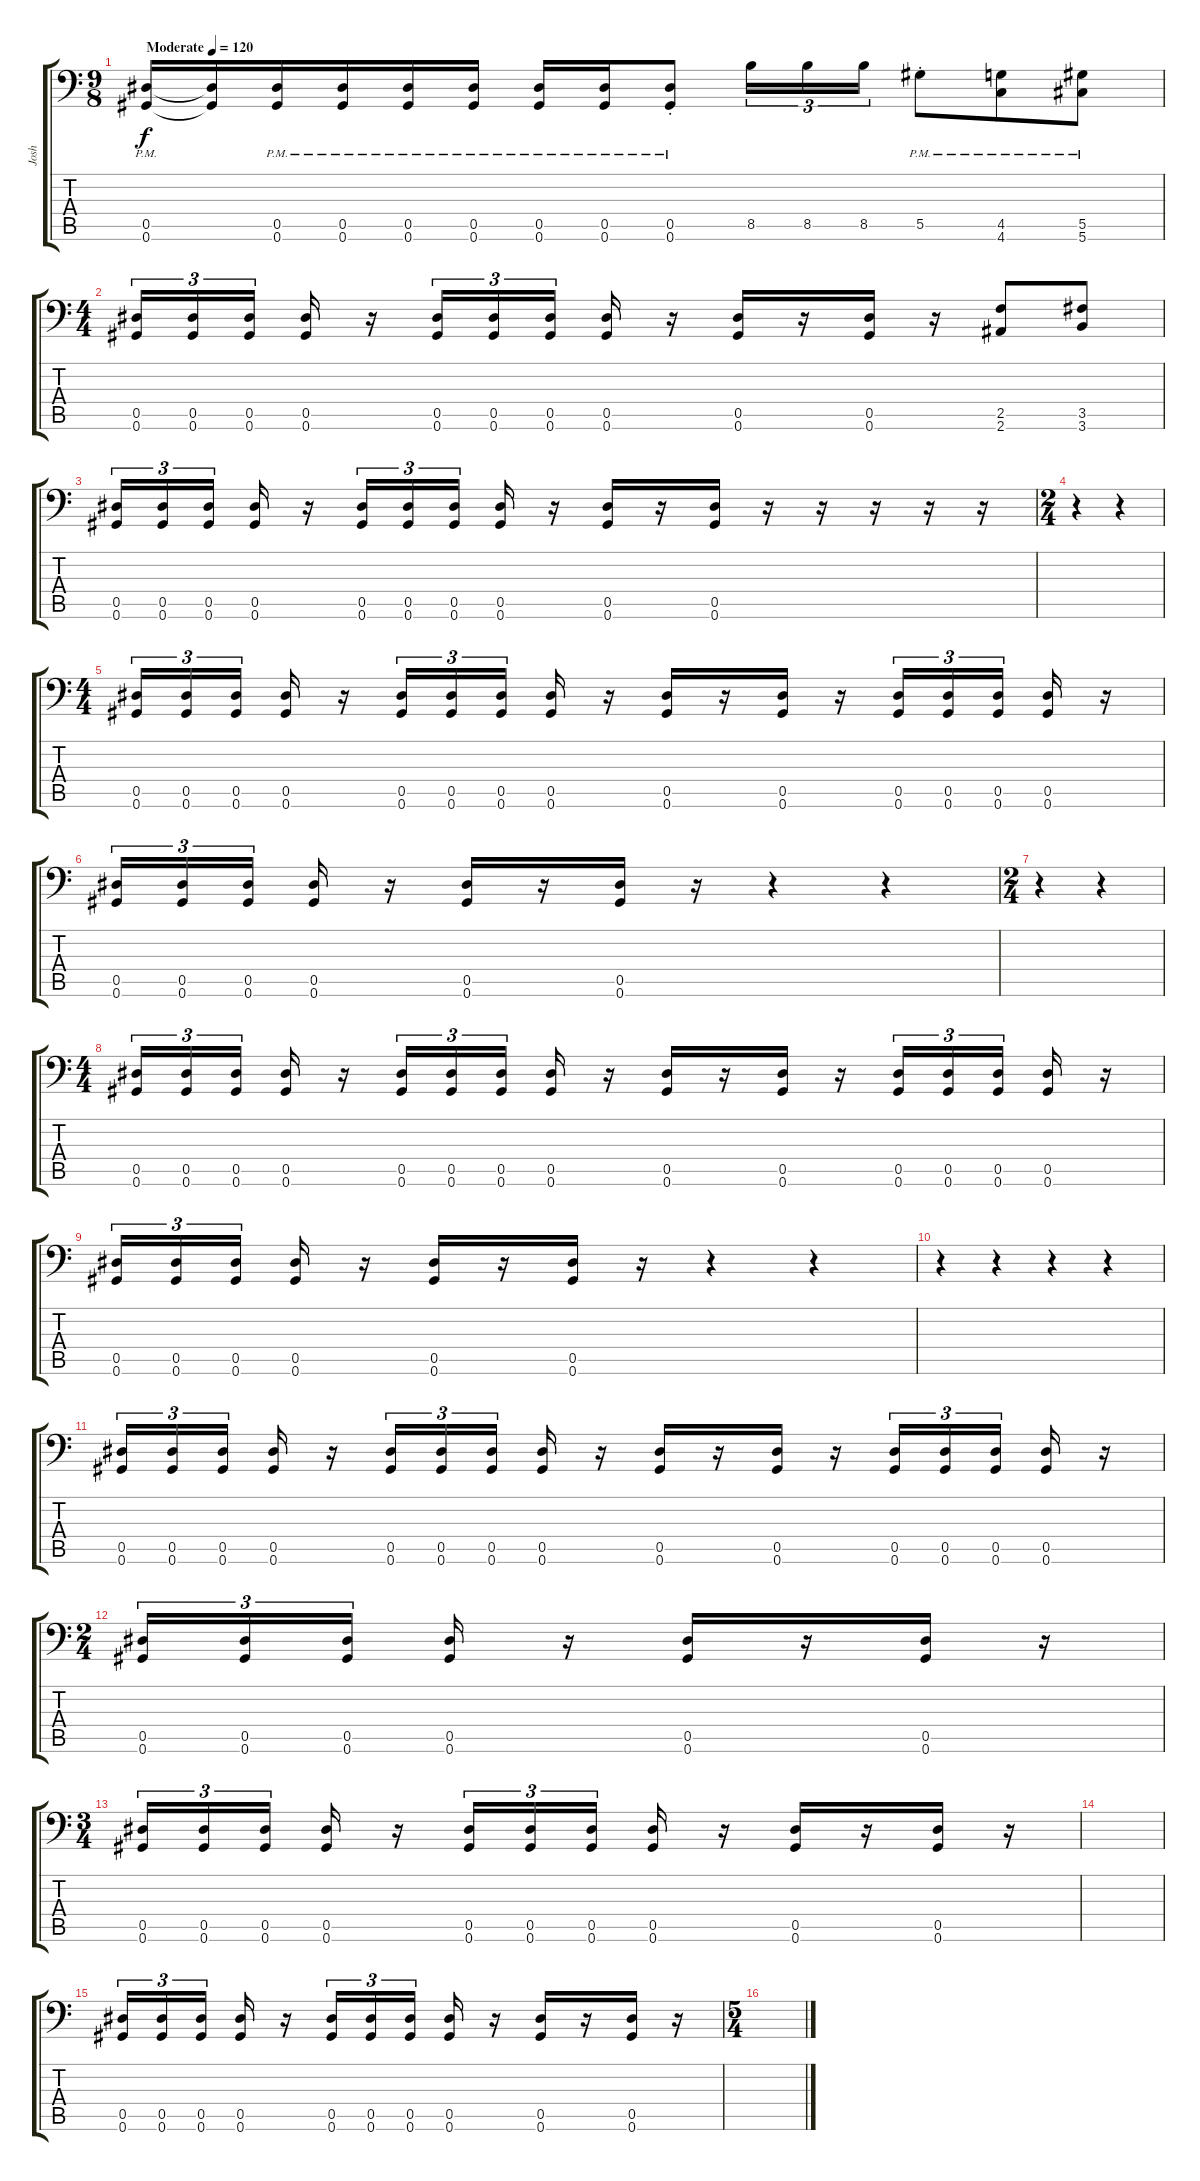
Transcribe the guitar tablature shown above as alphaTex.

\track ("Josh" "Josh") {instrument distortionguitar}
\staff {score tabs}
\tuning (Bb3 F3 Db3 Ab2 Eb2 Ab1) {hide}
\ts (9 8)
\tempo (120 "Moderate")
\clef f4
\ks c
(0.5{pm} 0.6{pm}).16{dy f instrument distortionguitar} (0.5{t} 0.6{t}).16 (0.5{pm} 0.6{pm}).16 (0.5{pm} 0.6{pm}).16 (0.5{pm} 0.6{pm}).16 (0.5{pm} 0.6{pm}).16 (0.5{pm} 0.6{pm}).16 (0.5{pm} 0.6{pm}).16 (0.5{pm st} 0.6{pm st}).8 8.5.16{tu (3 2)} 8.5.16{tu (3 2)} 8.5.16{tu (3 2)} 5.5{pm st}.8 (4.5{pm} 4.6{pm}).8 (5.5{pm} 5.6{pm}).8 |
\ts (4 4)
(0.5 0.6).16{tu (3 2)} (0.5 0.6).16{tu (3 2)} (0.5 0.6).16{tu (3 2) beam splitsecondary} (0.5 0.6).16 r.16 (0.5 0.6).16{tu (3 2)} (0.5 0.6).16{tu (3 2)} (0.5 0.6).16{tu (3 2) beam splitsecondary} (0.5 0.6).16 r.16 (0.5 0.6).16 r.16 (0.5 0.6).16 r.16 (2.5 2.6).8 (3.5 3.6).8 |
(0.5 0.6).16{tu (3 2)} (0.5 0.6).16{tu (3 2)} (0.5 0.6).16{tu (3 2) beam splitsecondary} (0.5 0.6).16 r.16 (0.5 0.6).16{tu (3 2)} (0.5 0.6).16{tu (3 2)} (0.5 0.6).16{tu (3 2) beam splitsecondary} (0.5 0.6).16 r.16 (0.5 0.6).16 r.16 (0.5 0.6).16 r.16 r.16 r.16 r.16 r.16 |
\ts (2 4)
r.4 r.4 |
\ts (4 4)
(0.5 0.6).16{tu (3 2)} (0.5 0.6).16{tu (3 2)} (0.5 0.6).16{tu (3 2) beam splitsecondary} (0.5 0.6).16 r.16 (0.5 0.6).16{tu (3 2)} (0.5 0.6).16{tu (3 2)} (0.5 0.6).16{tu (3 2) beam splitsecondary} (0.5 0.6).16 r.16 (0.5 0.6).16 r.16 (0.5 0.6).16 r.16 (0.5 0.6).16{tu (3 2)} (0.5 0.6).16{tu (3 2)} (0.5 0.6).16{tu (3 2) beam splitsecondary} (0.5 0.6).16 r.16 |
(0.5 0.6).16{tu (3 2)} (0.5 0.6).16{tu (3 2)} (0.5 0.6).16{tu (3 2) beam splitsecondary} (0.5 0.6).16 r.16 (0.5 0.6).16 r.16 (0.5 0.6).16 r.16 r.4 r.4 |
\ts (2 4)
r.4 r.4 |
\ts (4 4)
(0.5 0.6).16{tu (3 2)} (0.5 0.6).16{tu (3 2)} (0.5 0.6).16{tu (3 2) beam splitsecondary} (0.5 0.6).16 r.16 (0.5 0.6).16{tu (3 2)} (0.5 0.6).16{tu (3 2)} (0.5 0.6).16{tu (3 2) beam splitsecondary} (0.5 0.6).16 r.16 (0.5 0.6).16 r.16 (0.5 0.6).16 r.16 (0.5 0.6).16{tu (3 2)} (0.5 0.6).16{tu (3 2)} (0.5 0.6).16{tu (3 2) beam splitsecondary} (0.5 0.6).16 r.16 |
(0.5 0.6).16{tu (3 2)} (0.5 0.6).16{tu (3 2)} (0.5 0.6).16{tu (3 2) beam splitsecondary} (0.5 0.6).16 r.16 (0.5 0.6).16 r.16 (0.5 0.6).16 r.16 r.4 r.4 |
r.4 r.4 r.4 r.4 |
(0.5 0.6).16{tu (3 2)} (0.5 0.6).16{tu (3 2)} (0.5 0.6).16{tu (3 2) beam splitsecondary} (0.5 0.6).16 r.16 (0.5 0.6).16{tu (3 2)} (0.5 0.6).16{tu (3 2)} (0.5 0.6).16{tu (3 2) beam splitsecondary} (0.5 0.6).16 r.16 (0.5 0.6).16 r.16 (0.5 0.6).16 r.16 (0.5 0.6).16{tu (3 2)} (0.5 0.6).16{tu (3 2)} (0.5 0.6).16{tu (3 2) beam splitsecondary} (0.5 0.6).16 r.16 |
\ts (2 4)
(0.5 0.6).16{tu (3 2)} (0.5 0.6).16{tu (3 2)} (0.5 0.6).16{tu (3 2) beam splitsecondary} (0.5 0.6).16 r.16 (0.5 0.6).16 r.16 (0.5 0.6).16 r.16 |
\ts (3 4)
(0.5 0.6).16{tu (3 2)} (0.5 0.6).16{tu (3 2)} (0.5 0.6).16{tu (3 2) beam splitsecondary} (0.5 0.6).16 r.16 (0.5 0.6).16{tu (3 2)} (0.5 0.6).16{tu (3 2)} (0.5 0.6).16{tu (3 2) beam splitsecondary} (0.5 0.6).16 r.16 (0.5 0.6).16 r.16 (0.5 0.6).16 r.16 |
|
(0.5 0.6).16{tu (3 2)} (0.5 0.6).16{tu (3 2)} (0.5 0.6).16{tu (3 2) beam splitsecondary} (0.5 0.6).16 r.16 (0.5 0.6).16{tu (3 2)} (0.5 0.6).16{tu (3 2)} (0.5 0.6).16{tu (3 2) beam splitsecondary} (0.5 0.6).16 r.16 (0.5 0.6).16 r.16 (0.5 0.6).16 r.16 |
\ts (5 4)
